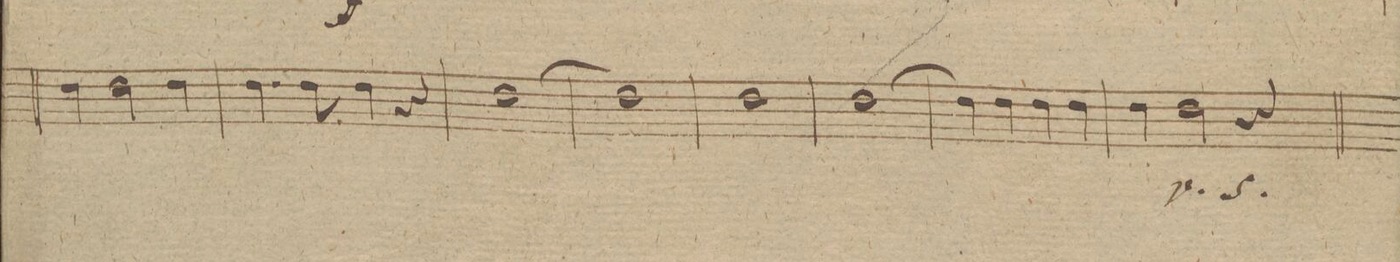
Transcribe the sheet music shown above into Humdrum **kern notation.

**kern	**dynam
*I"Corno 1mo in A.	*
*clefG2	*
*k[f#c#g#d#]	*
*met(c)	*
*M4/4	*
4b\	.
*2\right	*
2b\	.
4b\	.
=8	=8
4.b\	.
8b\	.
4b\	.
4r	.
=9	=9
[1b\	.
=10	=10
1b\]	.
=11	=11
1b\	.
=12	=12
[1b\	.
=13	=13
4b\]	.
4b\	.
4b\	.
4b\	.
=14	=14
4b\	.
2b\	.
4r	.
=15	=15
*-	*-
